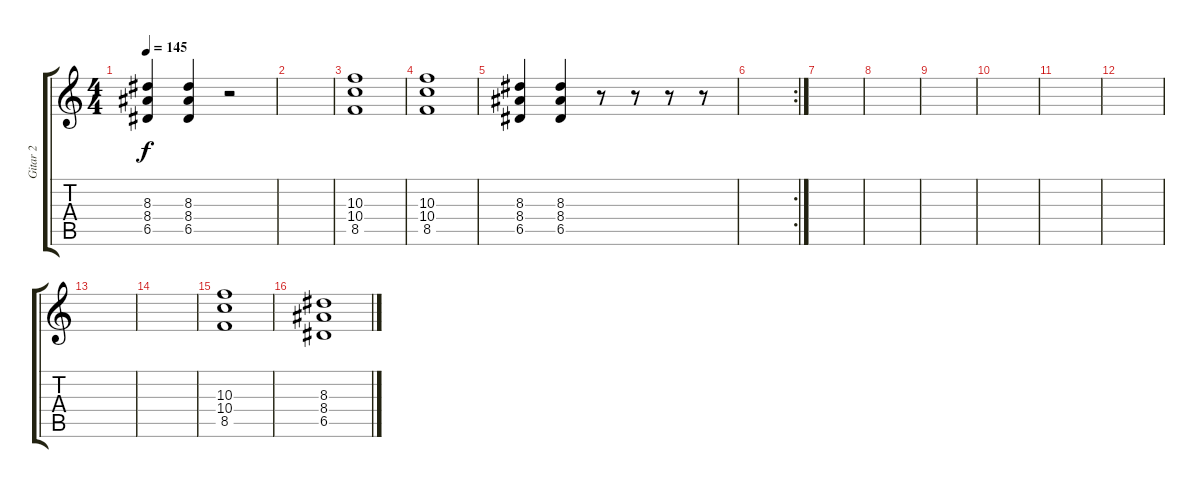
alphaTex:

\track ("Gitar 2" "Gitar 2") {instrument overdrivenguitar}
\staff {score tabs}
\tuning (E4 B3 G3 D3 A2 E2) {hide}
\ts (4 4)
\tempo 145
\clef g2
\ks c
(8.3 8.4 6.5).4{dy f} (8.3 8.4 6.5).4 r.2 |
|
(10.3 10.4 8.5).1 |
(10.3 10.4 8.5).1 |
(8.3 8.4 6.5).4 (8.3 8.4 6.5).4 r.8 r.8 r.8 r.8 |
\rc 2
|
|
|
|
|
|
|
|
|
(10.3 10.4 8.5).1 |
(8.3 8.4 6.5).1
